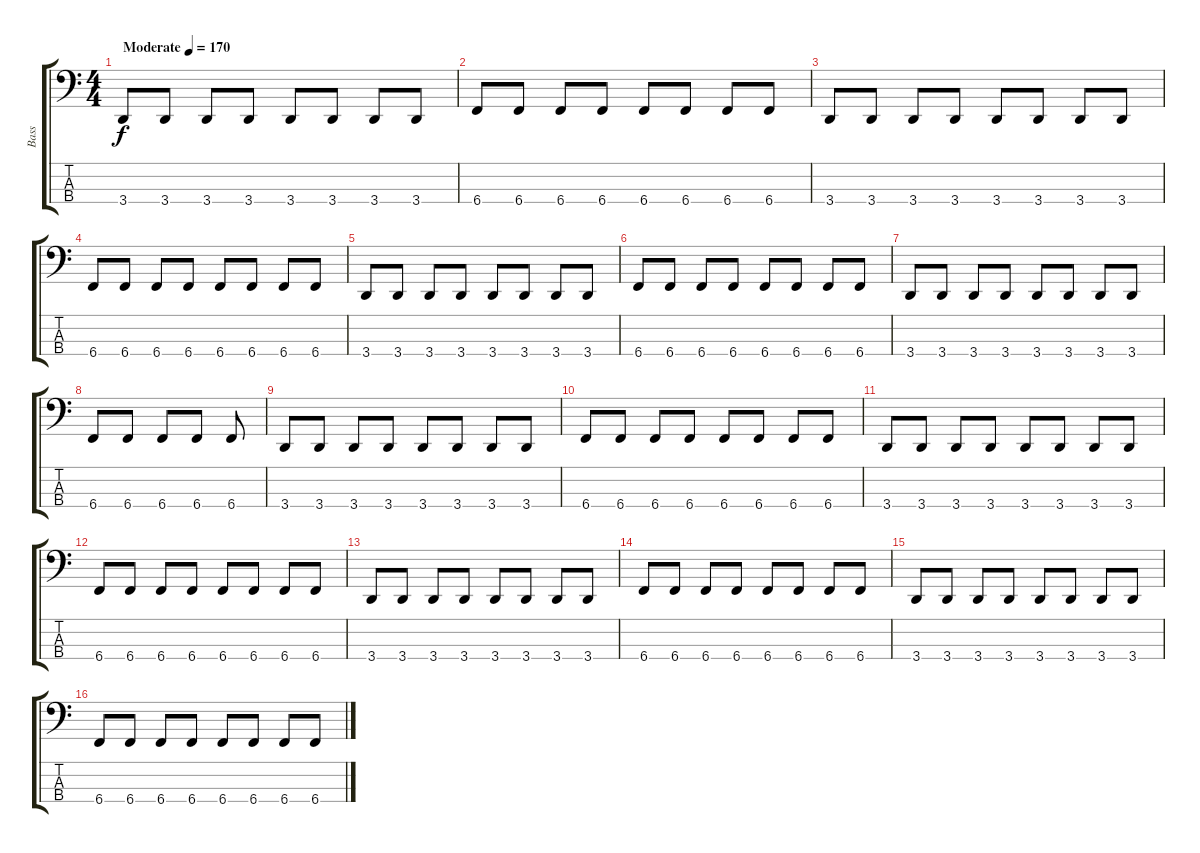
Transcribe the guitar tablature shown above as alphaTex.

\track ("Bass" "Bass") {instrument electricbasspick bank 75}
\staff {score tabs}
\tuning (E2 B1 Gb1 B0) {hide}
\ts (4 4)
\tempo (170 "Moderate")
\clef f4
\ks c
3.4.8{dy f instrument electricbasspick} 3.4.8 3.4.8 3.4.8 3.4.8 3.4.8 3.4.8 3.4.8 |
6.4.8 6.4.8 6.4.8 6.4.8 6.4.8 6.4.8 6.4.8 6.4.8 |
3.4.8 3.4.8 3.4.8 3.4.8 3.4.8 3.4.8 3.4.8 3.4.8 |
6.4.8 6.4.8 6.4.8 6.4.8 6.4.8 6.4.8 6.4.8 6.4.8 |
3.4.8 3.4.8 3.4.8 3.4.8 3.4.8 3.4.8 3.4.8 3.4.8 |
6.4.8 6.4.8 6.4.8 6.4.8 6.4.8 6.4.8 6.4.8 6.4.8 |
3.4.8 3.4.8 3.4.8 3.4.8 3.4.8 3.4.8 3.4.8 3.4.8 |
6.4.8 6.4.8 6.4.8 6.4.8 6.4.8 |
3.4.8 3.4.8 3.4.8 3.4.8 3.4.8 3.4.8 3.4.8 3.4.8 |
6.4.8 6.4.8 6.4.8 6.4.8 6.4.8 6.4.8 6.4.8 6.4.8 |
3.4.8 3.4.8 3.4.8 3.4.8 3.4.8 3.4.8 3.4.8 3.4.8 |
6.4.8 6.4.8 6.4.8 6.4.8 6.4.8 6.4.8 6.4.8 6.4.8 |
3.4.8 3.4.8 3.4.8 3.4.8 3.4.8 3.4.8 3.4.8 3.4.8 |
6.4.8 6.4.8 6.4.8 6.4.8 6.4.8 6.4.8 6.4.8 6.4.8 |
3.4.8 3.4.8 3.4.8 3.4.8 3.4.8 3.4.8 3.4.8 3.4.8 |
6.4.8 6.4.8 6.4.8 6.4.8 6.4.8 6.4.8 6.4.8 6.4.8
